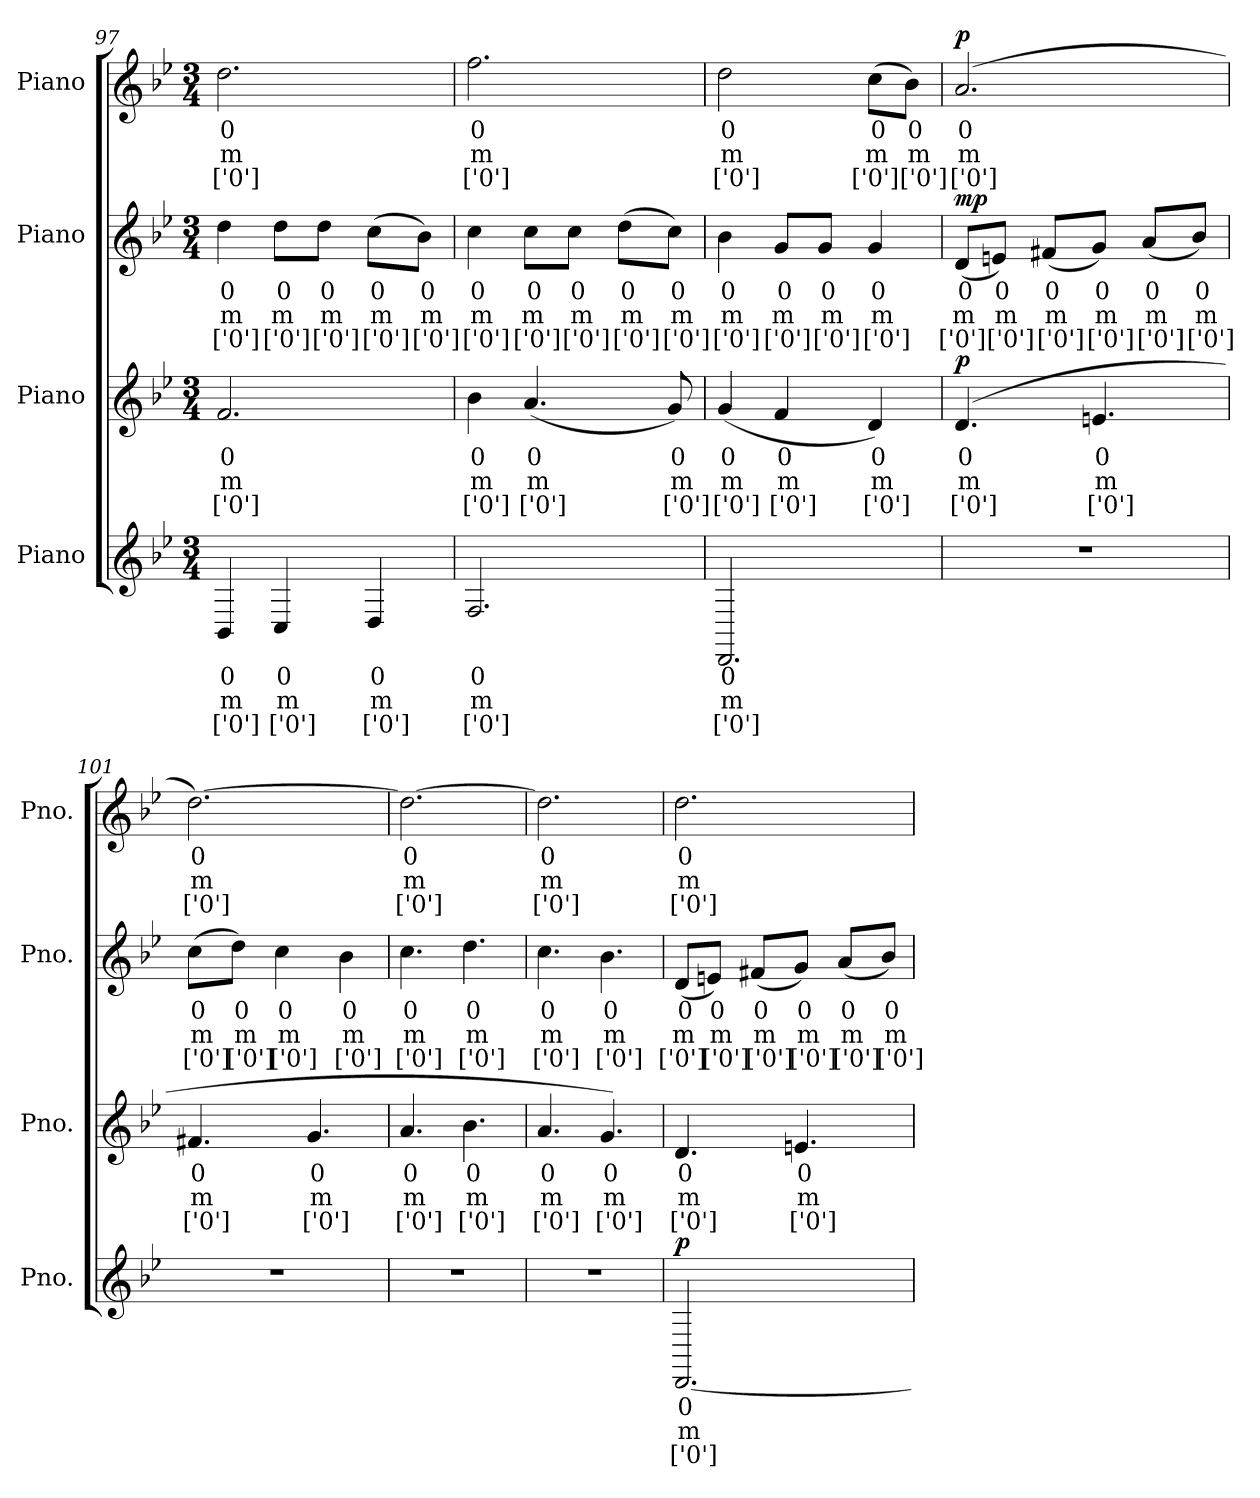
**kern	**text	**text	**text	**dynam	**kern	**text	**text	**text	**dynam	**kern	**text	**text	**text	**dynam	**kern	**text	**text	**text	**dynam
*part4	*part4	*part4	*part4	*part4	*part3	*part3	*part3	*part3	*part3	*part2	*part2	*part2	*part2	*part2	*part1	*part1	*part1	*part1	*part1
*staff4	*staff4	*staff4	*staff4	*staff4	*staff3	*staff3	*staff3	*staff3	*staff3	*staff2	*staff2	*staff2	*staff2	*staff2	*staff1	*staff1	*staff1	*staff1	*staff1
*I"Piano	*	*	*	*	*I"Piano	*	*	*	*	*I"Piano	*	*	*	*	*I"Piano	*	*	*	*
*I'Pno.	*	*	*	*	*I'Pno.	*	*	*	*	*I'Pno.	*	*	*	*	*I'Pno.	*	*	*	*
*clefG2	*	*	*	*	*clefG2	*	*	*	*	*clefG2	*	*	*	*	*clefG2	*	*	*	*
*k[b-e-]	*	*	*	*	*k[b-e-]	*	*	*	*	*k[b-e-]	*	*	*	*	*k[b-e-]	*	*	*	*
*M3/4	*	*	*	*	*M3/4	*	*	*	*	*M3/4	*	*	*	*	*M3/4	*	*	*	*
=97	=97	=97	=97	=97	=97	=97	=97	=97	=97	=97	=97	=97	=97	=97	=97	=97	=97	=97	=97
4BB-i/	0	m	['0']	.	2.fj/	0	m	['0']	.	4ddZ\	0	m	['0']	.	2.ddV\	0	m	['0']	.
4Ci/	0	m	['0']	.	.	.	.	.	.	8ddZ\L	0	m	['0']	.	.	.	.	.	.
.	.	.	.	.	.	.	.	.	.	8ddZ\J	0	m	['0']	.	.	.	.	.	.
4Di/	0	m	['0']	.	.	.	.	.	.	(>8ccZ\L	0	m	['0']	.	.	.	.	.	.
.	.	.	.	.	.	.	.	.	.	8b-Z\J)	0	m	['0']	.	.	.	.	.	.
=98	=98	=98	=98	=98	=98	=98	=98	=98	=98	=98	=98	=98	=98	=98	=98	=98	=98	=98	=98
2.Fi/	0	m	['0']	.	4b-j\	0	m	['0']	.	4ccZ\	0	m	['0']	.	2.ffV\	0	m	['0']	.
.	.	.	.	.	(<4.aj/	0	m	['0']	.	8ccZ\L	0	m	['0']	.	.	.	.	.	.
.	.	.	.	.	.	.	.	.	.	8ccZ\J	0	m	['0']	.	.	.	.	.	.
.	.	.	.	.	.	.	.	.	.	(>8ddZ\L	0	m	['0']	.	.	.	.	.	.
.	.	.	.	.	8gj/)	0	m	['0']	.	8ccZ\J)	0	m	['0']	.	.	.	.	.	.
=99	=99	=99	=99	=99	=99	=99	=99	=99	=99	=99	=99	=99	=99	=99	=99	=99	=99	=99	=99
2.DDi/	0	m	['0']	.	(<4gj/	0	m	['0']	.	4b-Z\	0	m	['0']	.	2ddV\	0	m	['0']	.
.	.	.	.	.	4fj/	0	m	['0']	.	8gZ/L	0	m	['0']	.	.	.	.	.	.
.	.	.	.	.	.	.	.	.	.	8gZ/J	0	m	['0']	.	.	.	.	.	.
.	.	.	.	.	4dj/)	0	m	['0']	.	4gZ/	0	m	['0']	.	(>8ccV\L	0	m	['0']	.
.	.	.	.	.	.	.	.	.	.	.	.	.	.	.	8b-V\J)	0	m	['0']	.
=100	=100	=100	=100	=100	=100	=100	=100	=100	=100	=100	=100	=100	=100	=100	=100	=100	=100	=100	=100
!	!	!	!	!	!	!	!	!	!LO:DY:b	!	!	!	!	!LO:DY:b	!	!	!	!	!LO:DY:b
2.r	.	.	.	.	(>4.dj/	0	m	['0']	p	(<8dZ/L	0	m	['0']	mp	(<2.aV/	0	m	['0']	p
.	.	.	.	.	.	.	.	.	.	8enZ/J)	0	m	['0']	.	.	.	.	.	.
.	.	.	.	.	.	.	.	.	.	(<8f#XZ/L	0	m	['0']	.	.	.	.	.	.
.	.	.	.	.	4.enj/	0	m	['0']	.	8gZ/J)	0	m	['0']	.	.	.	.	.	.
.	.	.	.	.	.	.	.	.	.	(<8aZ/L	0	m	['0']	.	.	.	.	.	.
.	.	.	.	.	.	.	.	.	.	8b-Z/J)	0	m	['0']	.	.	.	.	.	.
!!LO:PB:g=z
=101	=101	=101	=101	=101	=101	=101	=101	=101	=101	=101	=101	=101	=101	=101	=101	=101	=101	=101	=101
2.r	.	.	.	.	4.f#Xj/	0	m	['0']	.	(>8ccZ\L	0	m	['0']	.	[2.ddV\)	0	m	['0']	.
.	.	.	.	.	.	.	.	.	.	8ddZ\J)	0	m	['0']	.	.	.	.	.	.
.	.	.	.	.	.	.	.	.	.	4ccZ\	0	m	['0']	.	.	.	.	.	.
.	.	.	.	.	4.gj/	0	m	['0']	.	.	.	.	.	.	.	.	.	.	.
.	.	.	.	.	.	.	.	.	.	4b-Z\	0	m	['0']	.	.	.	.	.	.
=102	=102	=102	=102	=102	=102	=102	=102	=102	=102	=102	=102	=102	=102	=102	=102	=102	=102	=102	=102
2.r	.	.	.	.	4.aj/	0	m	['0']	.	4.ccZ\	0	m	['0']	.	2.ddV\_	0	m	['0']	.
.	.	.	.	.	4.b-j\	0	m	['0']	.	4.ddZ\	0	m	['0']	.	.	.	.	.	.
=103	=103	=103	=103	=103	=103	=103	=103	=103	=103	=103	=103	=103	=103	=103	=103	=103	=103	=103	=103
2.r	.	.	.	.	4.aj/	0	m	['0']	.	4.ccZ\	0	m	['0']	.	2.ddV\]	0	m	['0']	.
.	.	.	.	.	4.gj/)	0	m	['0']	.	4.b-Z\	0	m	['0']	.	.	.	.	.	.
=104	=104	=104	=104	=104	=104	=104	=104	=104	=104	=104	=104	=104	=104	=104	=104	=104	=104	=104	=104
!	!	!	!	!LO:DY:b	!	!	!	!	!	!	!	!	!	!	!	!	!	!	!
[2.DDi/	0	m	['0']	p	4.dj/	0	m	['0']	.	(<8dZ/L	0	m	['0']	.	2.ddV\	0	m	['0']	.
.	.	.	.	.	.	.	.	.	.	8enZ/J)	0	m	['0']	.	.	.	.	.	.
.	.	.	.	.	.	.	.	.	.	(<8f#XZ/L	0	m	['0']	.	.	.	.	.	.
.	.	.	.	.	4.enj/	0	m	['0']	.	8gZ/J)	0	m	['0']	.	.	.	.	.	.
.	.	.	.	.	.	.	.	.	.	(<8aZ/L	0	m	['0']	.	.	.	.	.	.
.	.	.	.	.	.	.	.	.	.	8b-Z/J)	0	m	['0']	.	.	.	.	.	.
=	=	=	=	=	=	=	=	=	=	=	=	=	=	=	=	=	=	=	=
*-	*-	*-	*-	*-	*-	*-	*-	*-	*-	*-	*-	*-	*-	*-	*-	*-	*-	*-	*-
